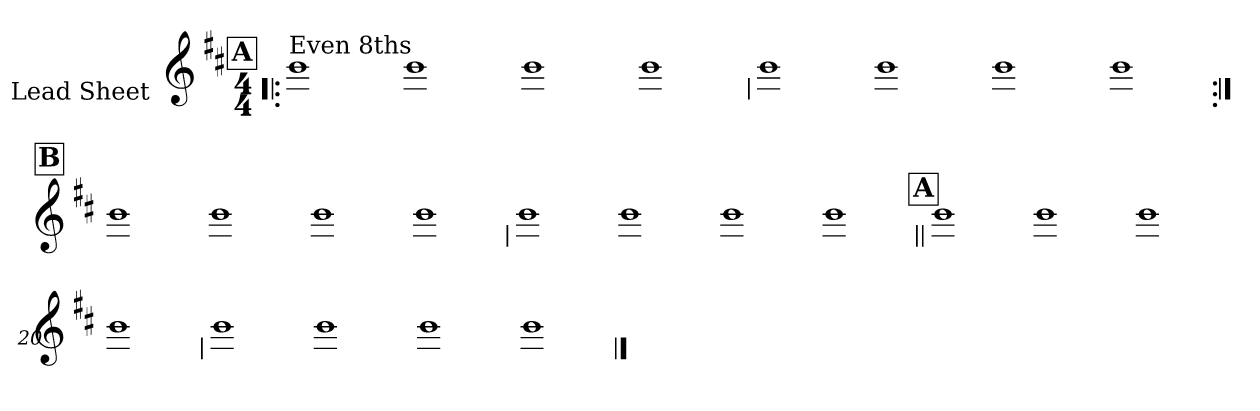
**kern
*part1
*staff1
*I"Lead Sheet
*stria0
*clefG2
*k[f#c#]
*D:
*M4/4
!!LO:REH:place=s1:a:t=A
=1!|:
!LO:TX:a:t=Even 8ths
1b
=2-
1b
=3-
1b
=4-
1b
!!LO:LB:g=z
=5
1b
=6-
1b
=7-
1b
=8-
1b
!!LO:LB:g=z
!!LO:REH:place=s1:a:t=B
=9:|!
1b
=10-
1b
=11-
1b
=12-
1b
!!LO:LB:g=z
=13
1b
=14-
1b
=15-
1b
=16-
1b
!!LO:LB:g=z
!!LO:REH:place=s1:a:t=A
=17||
1b
=18-
1b
=19-
1b
=20-
1b
!!LO:LB:g=z
=21
1b
=22-
1b
=23-
1b
=24-
1b
==
*-
